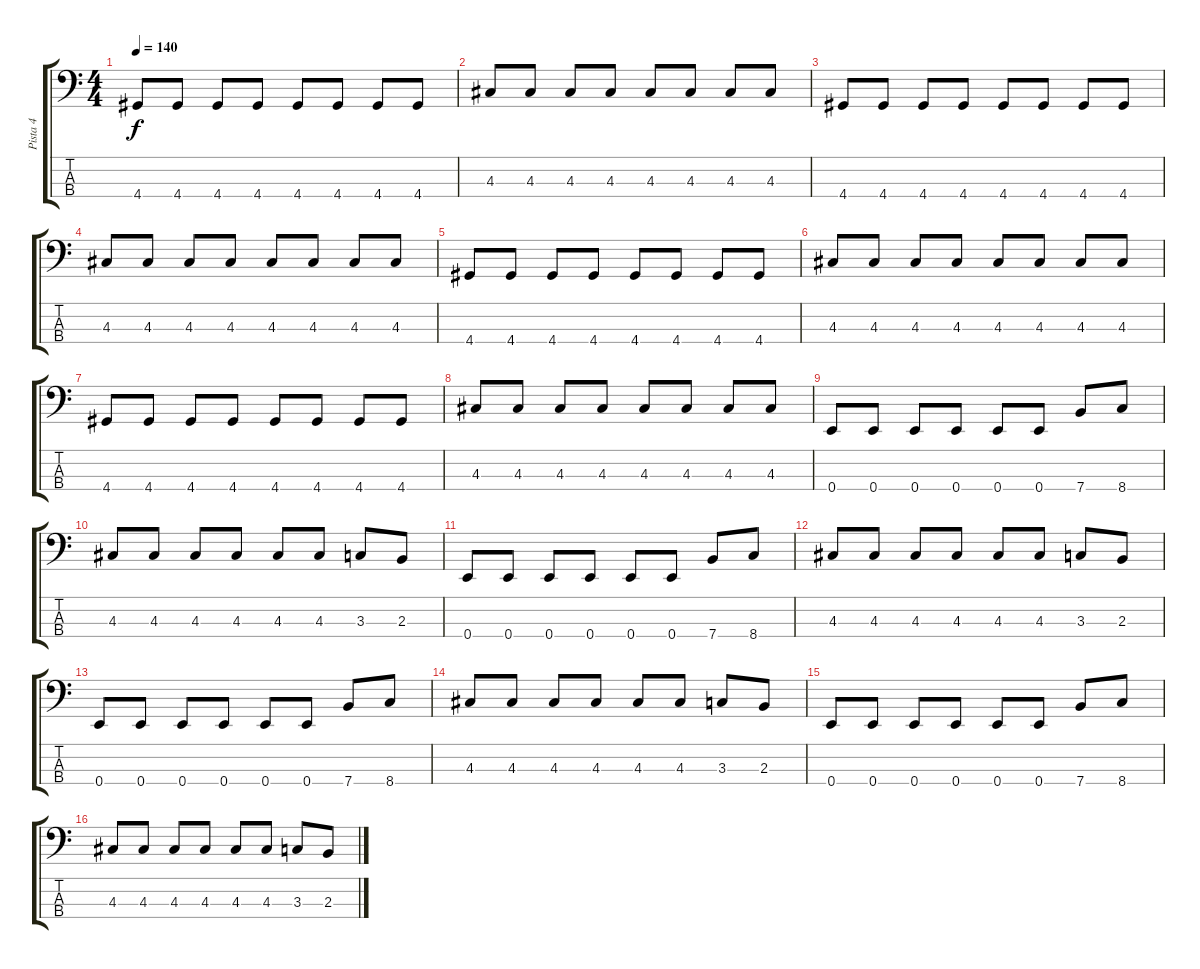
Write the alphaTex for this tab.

\track ("Pista 4" "Pista 4") {instrument electricbassfinger}
\staff {score tabs}
\tuning (G2 D2 A1 E1) {hide}
\ts (4 4)
\tempo 140
\clef f4
\ks c
4.4.8{dy f} 4.4.8 4.4.8 4.4.8 4.4.8 4.4.8 4.4.8 4.4.8 |
4.3.8 4.3.8 4.3.8 4.3.8 4.3.8 4.3.8 4.3.8 4.3.8 |
4.4.8 4.4.8 4.4.8 4.4.8 4.4.8 4.4.8 4.4.8 4.4.8 |
4.3.8 4.3.8 4.3.8 4.3.8 4.3.8 4.3.8 4.3.8 4.3.8 |
4.4.8 4.4.8 4.4.8 4.4.8 4.4.8 4.4.8 4.4.8 4.4.8 |
4.3.8 4.3.8 4.3.8 4.3.8 4.3.8 4.3.8 4.3.8 4.3.8 |
4.4.8 4.4.8 4.4.8 4.4.8 4.4.8 4.4.8 4.4.8 4.4.8 |
4.3.8 4.3.8 4.3.8 4.3.8 4.3.8 4.3.8 4.3.8 4.3.8 |
0.4.8 0.4.8 0.4.8 0.4.8 0.4.8 0.4.8 7.4.8 8.4.8 |
4.3.8 4.3.8 4.3.8 4.3.8 4.3.8 4.3.8 3.3.8 2.3.8 |
0.4.8 0.4.8 0.4.8 0.4.8 0.4.8 0.4.8 7.4.8 8.4.8 |
4.3.8 4.3.8 4.3.8 4.3.8 4.3.8 4.3.8 3.3.8 2.3.8 |
0.4.8 0.4.8 0.4.8 0.4.8 0.4.8 0.4.8 7.4.8 8.4.8 |
4.3.8 4.3.8 4.3.8 4.3.8 4.3.8 4.3.8 3.3.8 2.3.8 |
0.4.8 0.4.8 0.4.8 0.4.8 0.4.8 0.4.8 7.4.8 8.4.8 |
4.3.8 4.3.8 4.3.8 4.3.8 4.3.8 4.3.8 3.3.8 2.3.8
